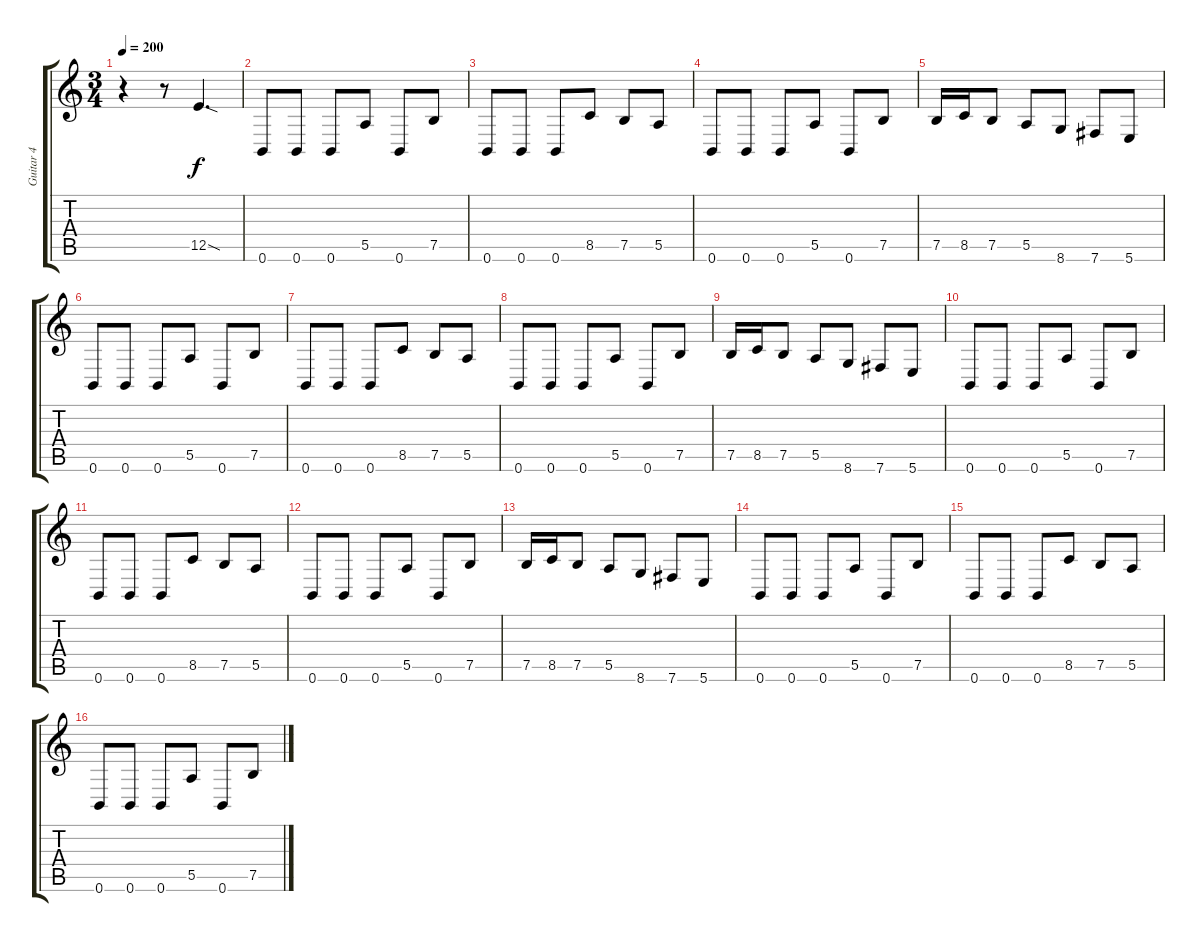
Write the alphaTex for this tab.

\track ("Guitar 4" "Guitar 4") {instrument distortionguitar}
\staff {score tabs}
\tuning (B3 Gb3 D3 A2 E2 B1) {hide}
\ts (3 4)
\tempo 200
\clef g2
\ks c
r.4{dy f} r.8 12.5{sod}.4{d} |
0.6.8 0.6.8 0.6.8 5.5.8 0.6.8 7.5.8 |
0.6.8 0.6.8 0.6.8 8.5.8 7.5.8 5.5.8 |
0.6.8 0.6.8 0.6.8 5.5.8 0.6.8 7.5.8 |
7.5.16 8.5.16 7.5.8 5.5.8 8.6.8 7.6.8 5.6.8 |
0.6.8 0.6.8 0.6.8 5.5.8 0.6.8 7.5.8 |
0.6.8 0.6.8 0.6.8 8.5.8 7.5.8 5.5.8 |
0.6.8 0.6.8 0.6.8 5.5.8 0.6.8 7.5.8 |
7.5.16 8.5.16 7.5.8 5.5.8 8.6.8 7.6.8 5.6.8 |
0.6.8 0.6.8 0.6.8 5.5.8 0.6.8 7.5.8 |
0.6.8 0.6.8 0.6.8 8.5.8 7.5.8 5.5.8 |
0.6.8 0.6.8 0.6.8 5.5.8 0.6.8 7.5.8 |
7.5.16 8.5.16 7.5.8 5.5.8 8.6.8 7.6.8 5.6.8 |
0.6.8 0.6.8 0.6.8 5.5.8 0.6.8 7.5.8 |
0.6.8 0.6.8 0.6.8 8.5.8 7.5.8 5.5.8 |
0.6.8 0.6.8 0.6.8 5.5.8 0.6.8 7.5.8
